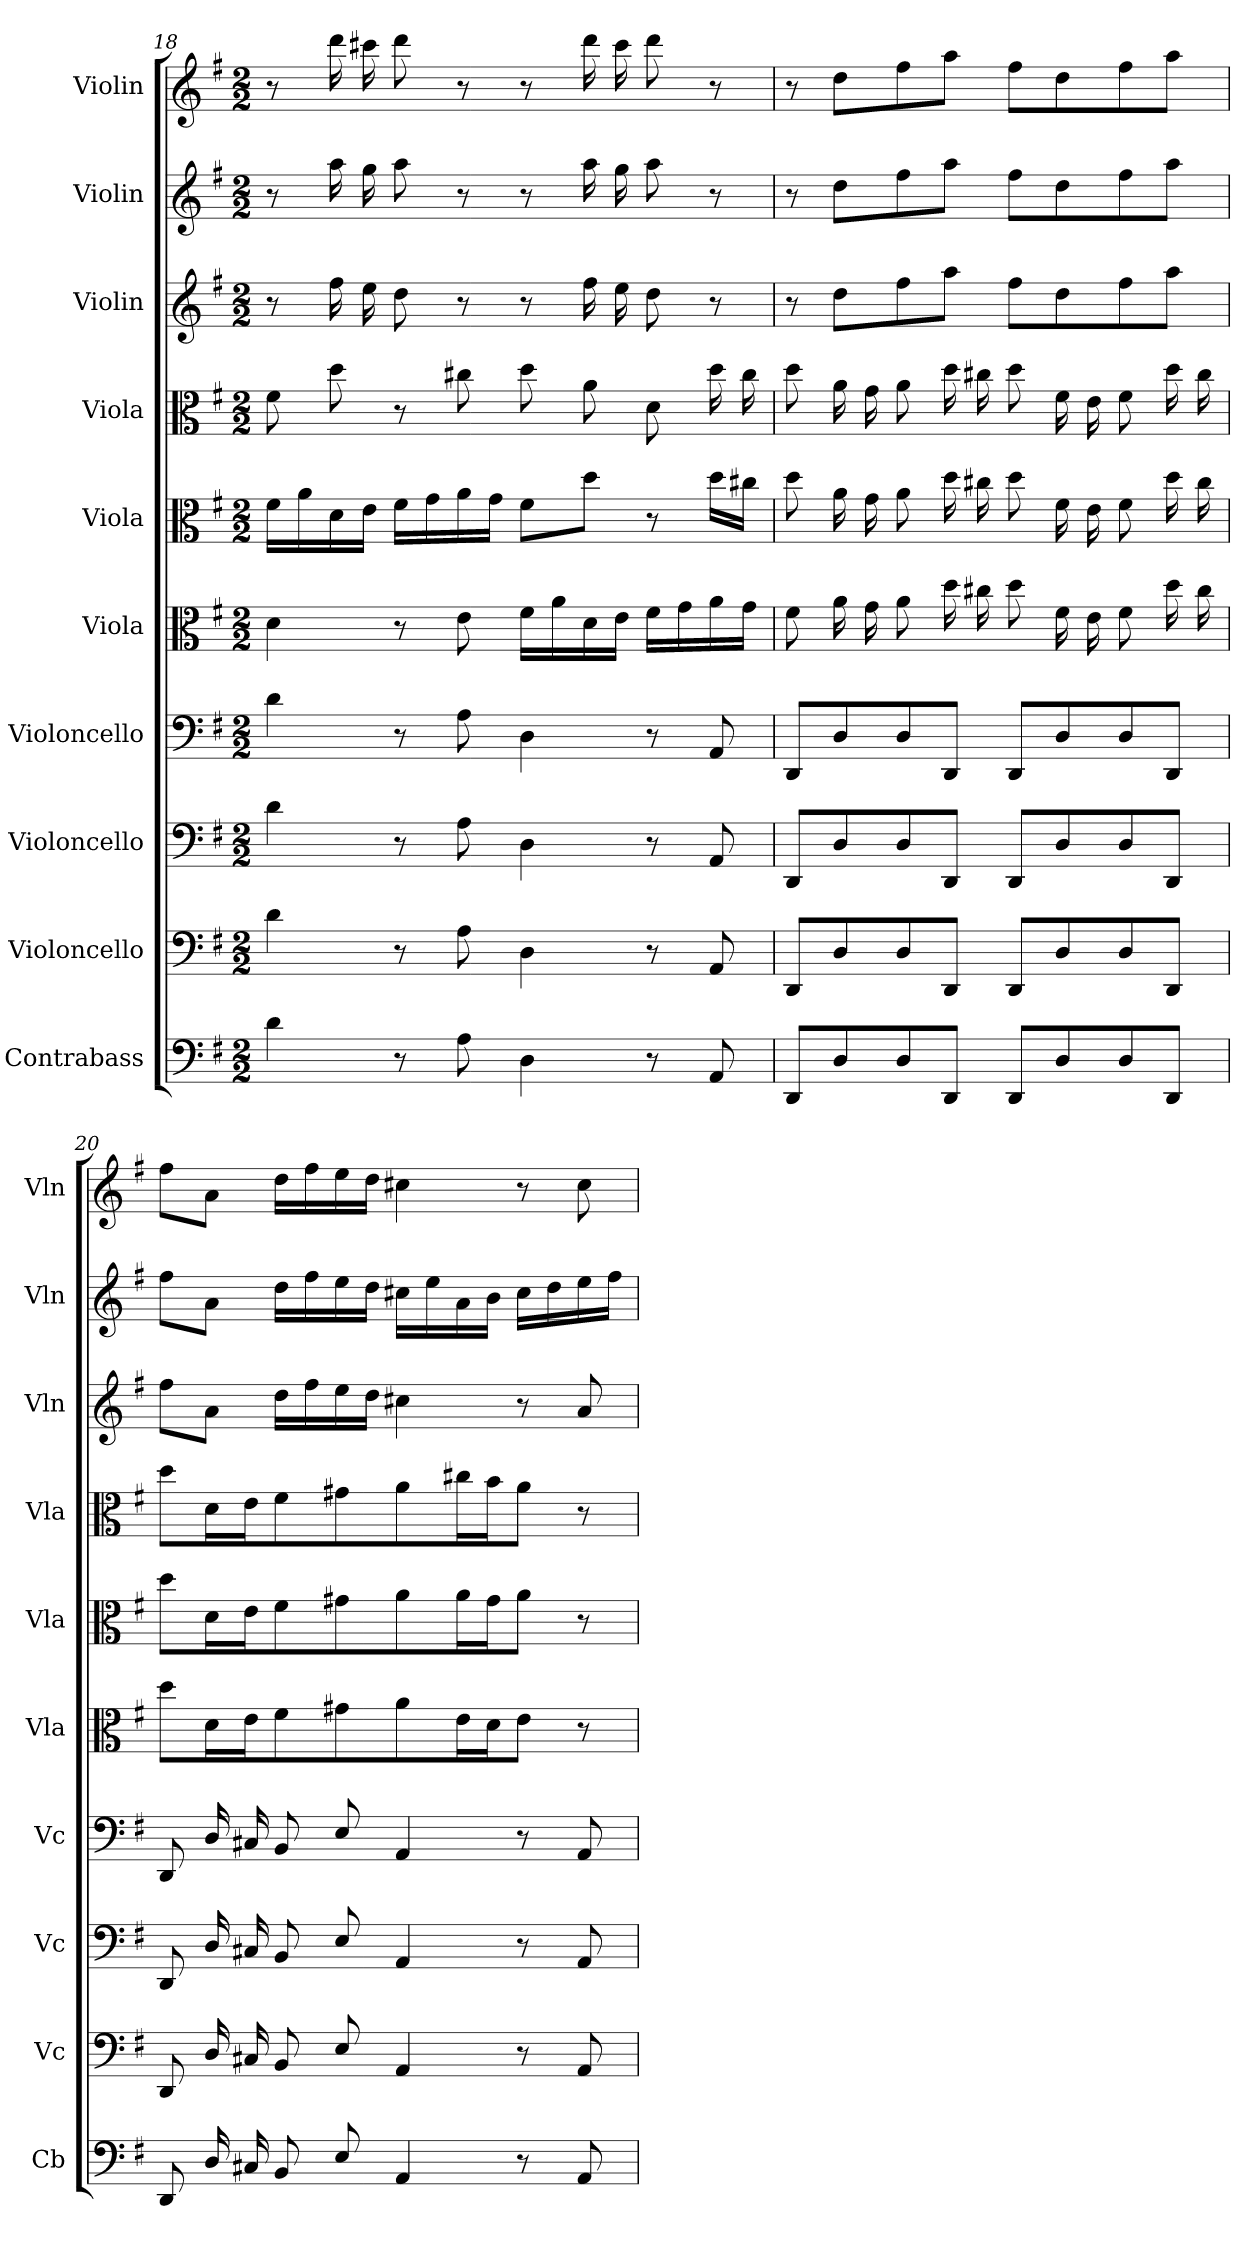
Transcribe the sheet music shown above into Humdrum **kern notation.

**kern	**kern	**kern	**kern	**kern	**kern	**kern	**kern	**kern	**kern
*part10	*part9	*part8	*part7	*part6	*part5	*part4	*part3	*part2	*part1
*staff10	*staff9	*staff8	*staff7	*staff6	*staff5	*staff4	*staff3	*staff2	*staff1
*I"Contrabass	*I"Violoncello	*I"Violoncello	*I"Violoncello	*I"Viola	*I"Viola	*I"Viola	*I"Violin	*I"Violin	*I"Violin
*I'Cb	*I'Vc	*I'Vc	*I'Vc	*I'Vla	*I'Vla	*I'Vla	*I'Vln	*I'Vln	*I'Vln
*clefF4	*clefF4	*clefF4	*clefF4	*clefC3	*clefC3	*clefC3	*clefG2	*clefG2	*clefG2
*k[f#]	*k[f#]	*k[f#]	*k[f#]	*k[f#]	*k[f#]	*k[f#]	*k[f#]	*k[f#]	*k[f#]
*G:	*G:	*G:	*G:	*G:	*G:	*G:	*G:	*G:	*G:
*M2/2	*M2/2	*M2/2	*M2/2	*M2/2	*M2/2	*M2/2	*M2/2	*M2/2	*M2/2
=18	=18	=18	=18	=18	=18	=18	=18	=18	=18
4d\	4d\	4d\	4d\	4d\	16f#\LL	8f#\	8r	8r	8r
.	.	.	.	.	16a\	.	.	.	.
.	.	.	.	.	16d\	8dd\	16ff#\	16aa\	16ddd\
.	.	.	.	.	16e\JJ	.	16ee\	16gg\	16ccc#X\
8r	8r	8r	8r	8r	16f#\LL	8r	8dd\	8aa\	8ddd\
.	.	.	.	.	16g\	.	.	.	.
8A\	8A\	8A\	8A\	8e\	16a\	8cc#X\	8r	8r	8r
.	.	.	.	.	16g\JJ	.	.	.	.
4D\	4D\	4D\	4D\	16f#\LL	8f#\L	8dd\	8r	8r	8r
.	.	.	.	16a\	.	.	.	.	.
.	.	.	.	16d\	8dd\J	8a\	16ff#\	16aa\	16ddd\
.	.	.	.	16e\JJ	.	.	16ee\	16gg\	16ccc#\
8r	8r	8r	8r	16f#\LL	8r	8d\	8dd\	8aa\	8ddd\
.	.	.	.	16g\	.	.	.	.	.
8AA/	8AA/	8AA/	8AA/	16a\	16dd\LL	16dd\	8r	8r	8r
.	.	.	.	16g\JJ	16cc#X\JJ	16cc#\	.	.	.
=19	=19	=19	=19	=19	=19	=19	=19	=19	=19
8DD/L	8DD/L	8DD/L	8DD/L	8f#\	8dd\	8dd\	8r	8r	8r
8D/	8D/	8D/	8D/	16a\	16a\	16a\	8dd\L	8dd\L	8dd\L
.	.	.	.	16g\	16g\	16g\	.	.	.
8D/	8D/	8D/	8D/	8a\	8a\	8a\	8ff#\	8ff#\	8ff#\
8DD/J	8DD/J	8DD/J	8DD/J	16dd\	16dd\	16dd\	8aa\J	8aa\J	8aa\J
.	.	.	.	16cc#X\	16cc#X\	16cc#X\	.	.	.
8DD/L	8DD/L	8DD/L	8DD/L	8dd\	8dd\	8dd\	8ff#\L	8ff#\L	8ff#\L
8D/	8D/	8D/	8D/	16f#\	16f#\	16f#\	8dd\	8dd\	8dd\
.	.	.	.	16e\	16e\	16e\	.	.	.
8D/	8D/	8D/	8D/	8f#\	8f#\	8f#\	8ff#\	8ff#\	8ff#\
8DD/J	8DD/J	8DD/J	8DD/J	16dd\	16dd\	16dd\	8aa\J	8aa\J	8aa\J
.	.	.	.	16cc#\	16cc#\	16cc#\	.	.	.
=20	=20	=20	=20	=20	=20	=20	=20	=20	=20
8DD/	8DD/	8DD/	8DD/	8dd\L	8dd\L	8dd\L	8ff#\L	8ff#\L	8ff#\L
16D/	16D/	16D/	16D/	16d\L	16d\L	16d\L	8a\J	8a\J	8a\J
16C#X/	16C#X/	16C#X/	16C#X/	16e\J	16e\J	16e\J	.	.	.
8BB/	8BB/	8BB/	8BB/	8f#\	8f#\	8f#\	16dd\LL	16dd\LL	16dd\LL
.	.	.	.	.	.	.	16ff#\	16ff#\	16ff#\
8E/	8E/	8E/	8E/	8g#X\	8g#X\	8g#X\	16ee\	16ee\	16ee\
.	.	.	.	.	.	.	16dd\JJ	16dd\JJ	16dd\JJ
4AA/	4AA/	4AA/	4AA/	8a\	8a\	8a\	4cc#X\	16cc#X\LL	4cc#X\
.	.	.	.	.	.	.	.	16ee\	.
.	.	.	.	16e\L	16a\L	16cc#X\L	.	16a\	.
.	.	.	.	16d\J	16g#\J	16b\J	.	16b\JJ	.
8r	8r	8r	8r	8e\J	8a\J	8a\J	8r	16cc#\LL	8r
.	.	.	.	.	.	.	.	16dd\	.
8AA/	8AA/	8AA/	8AA/	8r	8r	8r	8a/	16ee\	8cc#\
.	.	.	.	.	.	.	.	16ff#\JJ	.
=	=	=	=	=	=	=	=	=	=
*-	*-	*-	*-	*-	*-	*-	*-	*-	*-
